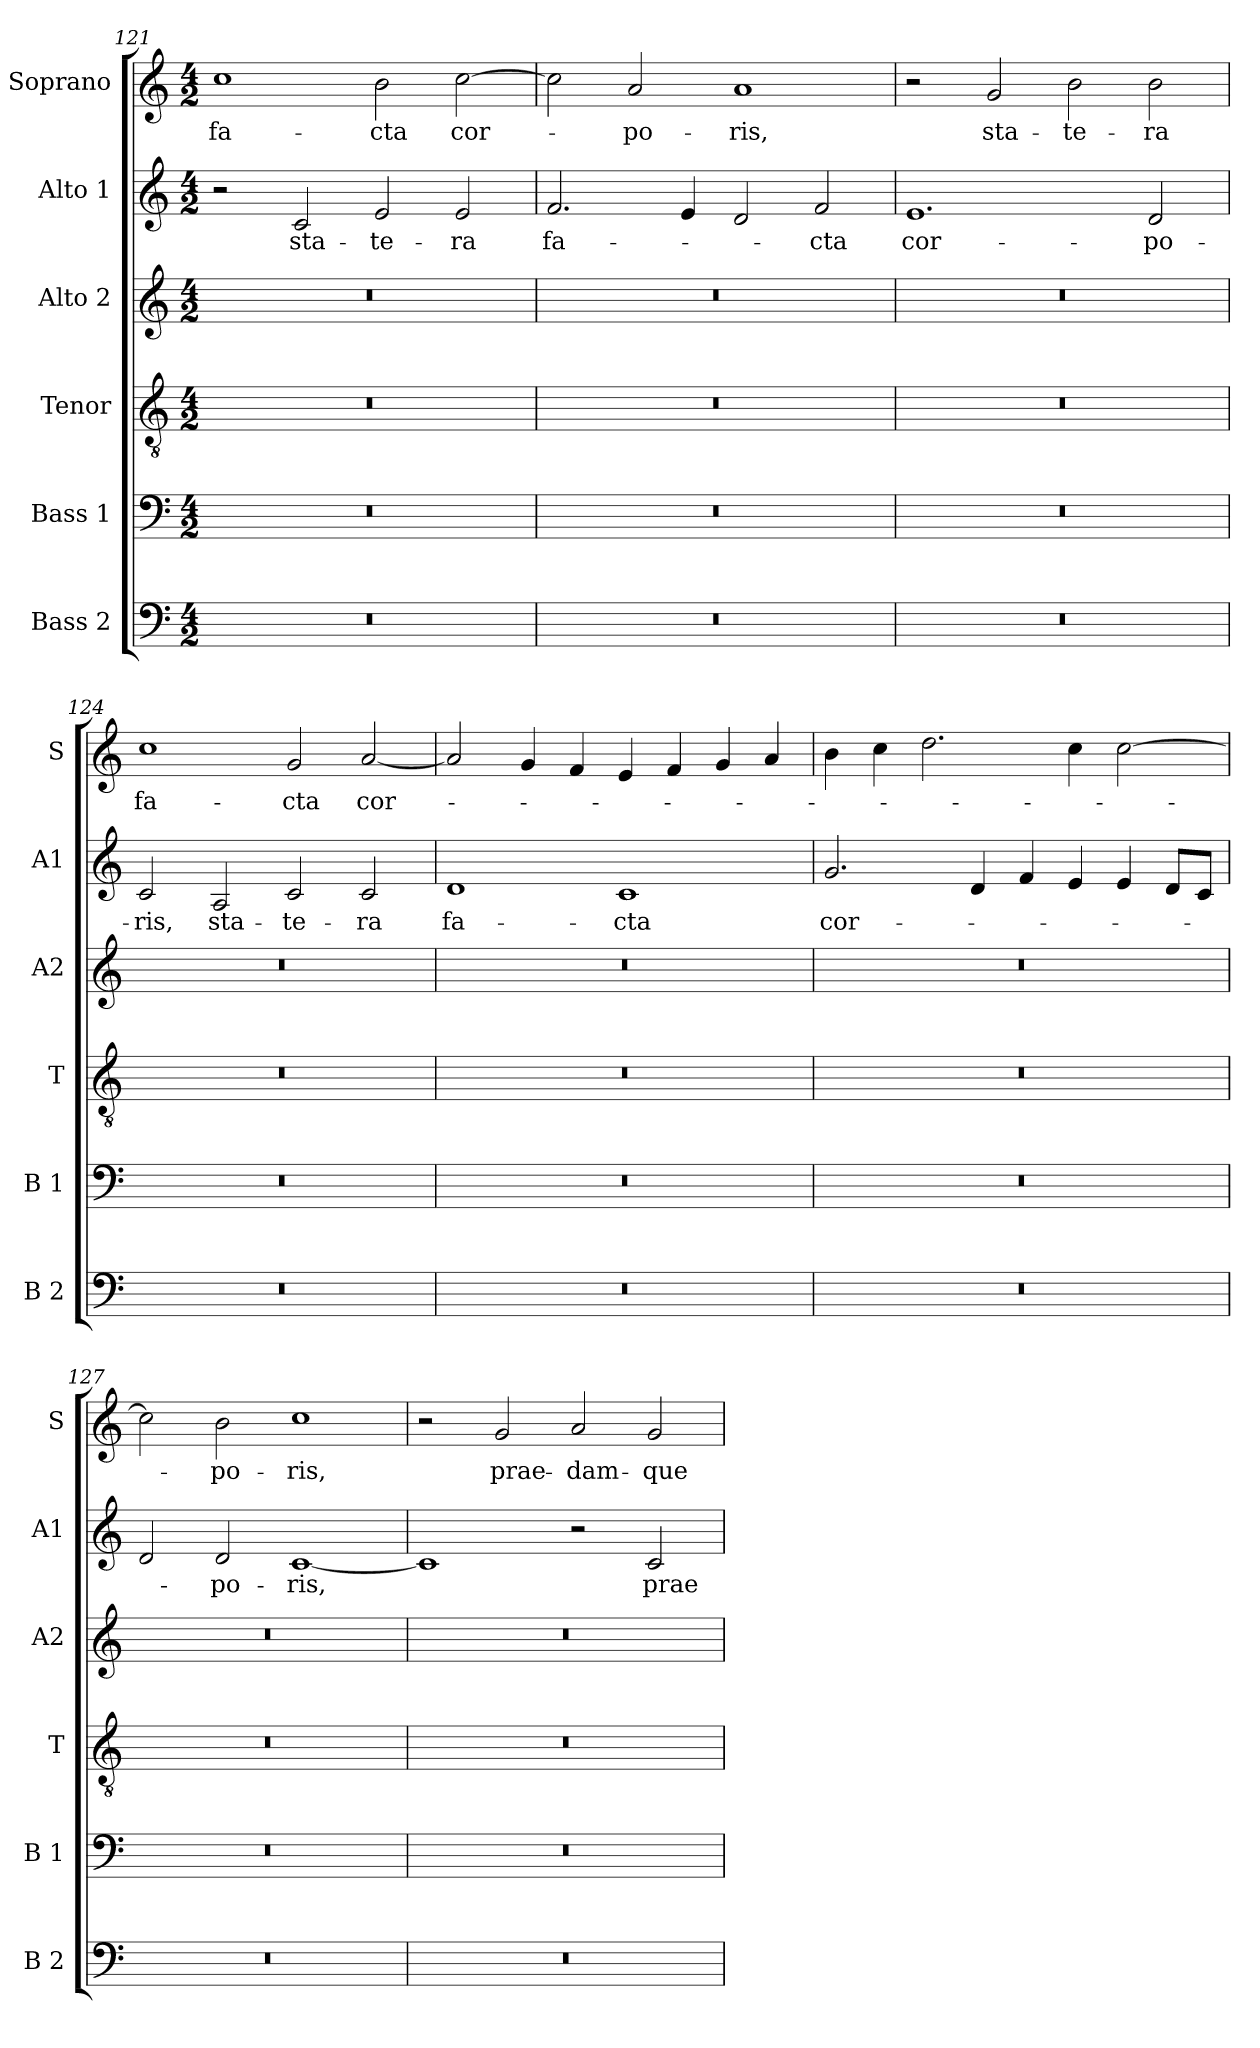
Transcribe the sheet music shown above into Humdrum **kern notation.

**kern	**kern	**kern	**kern	**kern	**text	**kern	**text
*part6	*part5	*part4	*part3	*part2	*part2	*part1	*part1
*staff6	*staff5	*staff4	*staff3	*staff2	*staff2	*staff1	*staff1
*I"Bass 2	*I"Bass 1	*I"Tenor	*I"Alto 2	*I"Alto 1	*	*I"Soprano	*
*I'B 2	*I'B 1	*I'T	*I'A2	*I'A1	*	*I'S	*
!!LO:LB:g=z
*clefF4	*clefF4	*clefGv2	*clefG2	*clefG2	*	*clefG2	*
*M4/2	*M4/2	*M4/2	*M4/2	*M4/2	*	*M4/2	*
=121	=121	=121	=121	=121	=121	=121	=121
!	!	!	!	!	!	!	!LO:LY:b:cj
0r	0r	0r	0r	2r	.	1cc	fa-
!	!	!	!	!	!LO:LY:b:cj	!	!
.	.	.	.	2c/	sta-	.	.
!	!	!	!	!	!LO:LY:b:cj	!	!LO:LY:b:cj
.	.	.	.	2e/	-te-	2b\	-cta
!	!	!	!	!	!LO:LY:b:cj	!	!LO:LY:b:cj
.	.	.	.	2e/	-ra	[>2cc\	cor-
=122	=122	=122	=122	=122	=122	=122	=122
!	!	!	!	!	!LO:LY:b:cj	!	!
0r	0r	0r	0r	2.f/	fa-	2cc\]	.
!	!	!	!	!	!	!	!LO:LY:b:cj
.	.	.	.	.	.	2a/	-po-
.	.	.	.	4e/	.	.	.
!	!	!	!	!	!	!	!LO:LY:b:cj
.	.	.	.	2d/	.	1a	-ris,
!	!	!	!	!	!LO:LY:b:cj	!	!
.	.	.	.	2f/	-cta	.	.
=123	=123	=123	=123	=123	=123	=123	=123
!	!	!	!	!	!LO:LY:b:cj	!	!
0r	0r	0r	0r	1.e	cor-	2r	.
!	!	!	!	!	!	!	!LO:LY:b:cj
.	.	.	.	.	.	2g/	sta-
!	!	!	!	!	!	!	!LO:LY:b:cj
.	.	.	.	.	.	2b\	-te-
!	!	!	!	!	!LO:LY:b:cj	!	!LO:LY:b:cj
.	.	.	.	2d/	-po-	2b\	-ra
=124	=124	=124	=124	=124	=124	=124	=124
!	!	!	!	!	!LO:LY:b:cj	!	!LO:LY:b:cj
0r	0r	0r	0r	2c/	-ris,	1cc	fa-
!	!	!	!	!	!LO:LY:b:cj	!	!
.	.	.	.	2A/	sta-	.	.
!	!	!	!	!	!LO:LY:b:cj	!	!LO:LY:b:cj
.	.	.	.	2c/	-te-	2g/	-cta
!	!	!	!	!	!LO:LY:b:cj	!	!LO:LY:b:cj
.	.	.	.	2c/	-ra	[<2a/	cor-
=125	=125	=125	=125	=125	=125	=125	=125
!	!	!	!	!	!LO:LY:b:cj	!	!
0r	0r	0r	0r	1d	fa-	2a/]	.
.	.	.	.	.	.	4g/	.
.	.	.	.	.	.	4f/	.
!	!	!	!	!	!LO:LY:b:cj	!	!
.	.	.	.	1c	-cta	4e/	.
.	.	.	.	.	.	4f/	.
.	.	.	.	.	.	4g/	.
.	.	.	.	.	.	4a/	.
=126	=126	=126	=126	=126	=126	=126	=126
!	!	!	!	!	!LO:LY:b:cj	!	!
0r	0r	0r	0r	2.g/	cor-	4b\	.
.	.	.	.	.	.	4cc\	.
.	.	.	.	.	.	2.dd\	.
.	.	.	.	4d/	.	.	.
.	.	.	.	4f/	.	.	.
.	.	.	.	4e/	.	4cc\	.
.	.	.	.	4e/	.	[<2cc\	.
.	.	.	.	8d/L	.	.	.
.	.	.	.	8c/J	.	.	.
!!LO:LB:g=z
=127	=127	=127	=127	=127	=127	=127	=127
0r	0r	0r	0r	2d/	.	2cc\]	.
!	!	!	!	!	!LO:LY:b:cj	!	!LO:LY:b:cj
.	.	.	.	2d/	-po-	2b\	-po-
!	!	!	!	!	!LO:LY:b:cj	!	!LO:LY:b:cj
.	.	.	.	[<1c	-ris,	1cc	-ris,
=128	=128	=128	=128	=128	=128	=128	=128
0r	0r	0r	0r	1c]	.	2r	.
!	!	!	!	!	!	!	!LO:LY:b
.	.	.	.	.	.	2g/	prae-
!	!	!	!	!	!	!	!LO:LY:b:cj
.	.	.	.	2r	.	2a/	-dam-
!	!	!	!	!	!LO:LY:b:cj	!	!LO:LY:b:cj
.	.	.	.	2c/	prae-	2g/	-que
=	=	=	=	=	=	=	=
*-	*-	*-	*-	*-	*-	*-	*-
